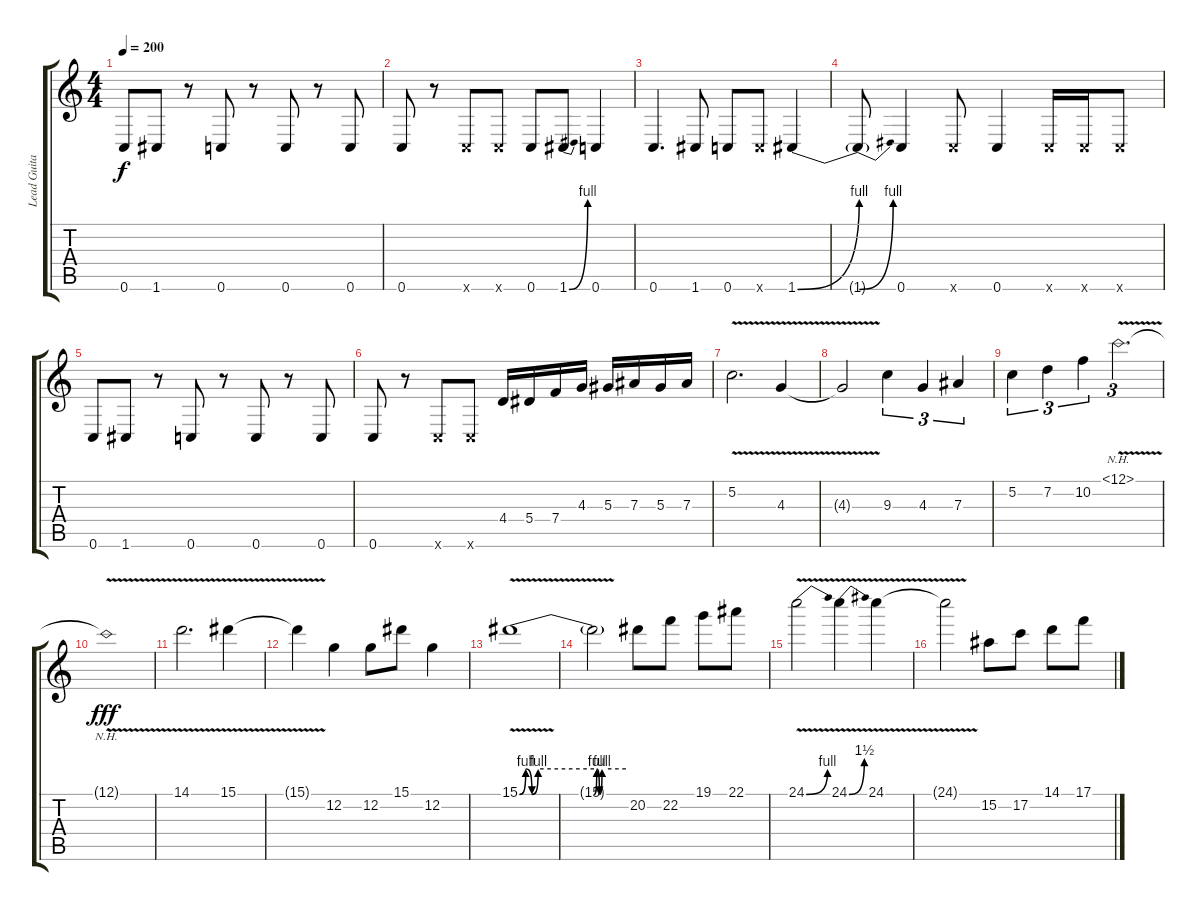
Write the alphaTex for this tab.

\track ("Lead Guitar" "Lead Guita") {instrument distortionguitar}
\staff {score tabs}
\tuning (C4 G3 Eb3 Bb2 F2 C2) {hide}
\ts (4 4)
\tempo 200
\clef g2
\ks c
0.6.8{dy f} 1.6.8 r.8 0.6.8 r.8 0.6.8 r.8 0.6.8 |
0.6.8 r.8 0.6{x}.8 0.6{x}.8 0.6.8 1.6{be (bend 0 0 60 4)}.8 0.6.4 |
0.6.4{d} 1.6.8 0.6.8 0.6{x}.8 1.6{be (bend 0 0 60 4)}.4 |
1.6{be (bend 0 0 60 4) t}.8 0.6.4 0.6{x}.8 0.6.4 0.6{x}.16 0.6{x}.16 0.6{x}.8 |
0.6.8 1.6.8 r.8 0.6.8 r.8 0.6.8 r.8 0.6.8 |
0.6.8 r.8 0.6{x}.8 0.6{x}.8 4.4.16 5.4.16 7.4.16 4.3.16 5.3.16 7.3.16 5.3.16 7.3.16 |
5.2{v}.2{d} 4.3{v}.4 |
4.3{t}.2 9.3.4{tu (3 2)} 4.3.4{tu (3 2)} 7.3.4{tu (3 2)} |
5.2.4{tu (3 2)} 7.2.4{tu (3 2)} 10.2.4{tu (3 2)} 12.1{nh v}.2{d tu (3 2)} |
12.1{nh v t}.1{dy fff} |
14.1{v}.2{d} 15.1{v}.4 |
15.1{t}.4 12.2.4 12.2.8 15.1.8 12.2.4 |
15.1{be (custom 0 0 5 4 10 0 15 4 60 4) v}.1 |
15.1{be (custom 0 0 5 4 10 0 15 4 60 4) v t}.2 20.2.8 22.2.8 19.1.8 22.1.8 |
24.1{be (bend 0 0 60 4) v}.2 24.1{be (bend 0 0 60 6) v}.4 24.1{v}.4 |
24.1{t}.2 15.2.8 17.2.8 14.1.8 17.1.8
